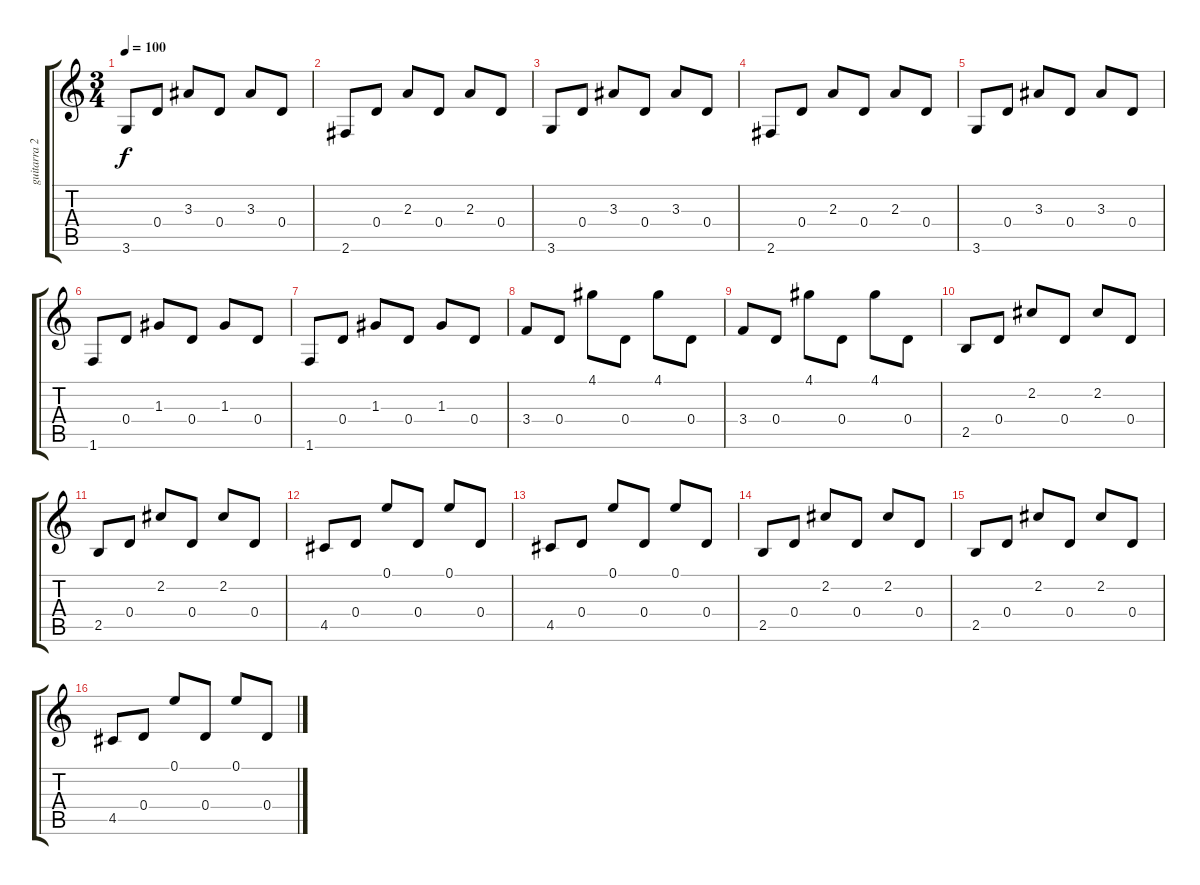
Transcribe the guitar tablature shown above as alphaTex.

\track ("guitarra 2" "guitarra 2") {instrument acousticguitarsteel}
\staff {score tabs}
\tuning (E4 B3 G3 D3 A2 E2) {hide}
\ts (3 4)
\tempo 100
\clef g2
\ks c
3.6.8{dy f} 0.4.8 3.3.8 0.4.8 3.3.8 0.4.8 |
2.6.8 0.4.8 2.3.8 0.4.8 2.3.8 0.4.8 |
3.6.8 0.4.8 3.3.8 0.4.8 3.3.8 0.4.8 |
2.6.8 0.4.8 2.3.8 0.4.8 2.3.8 0.4.8 |
3.6.8 0.4.8 3.3.8 0.4.8 3.3.8 0.4.8 |
1.6.8 0.4.8 1.3.8 0.4.8 1.3.8 0.4.8 |
1.6.8 0.4.8 1.3.8 0.4.8 1.3.8 0.4.8 |
3.4.8 0.4.8 4.1.8 0.4.8 4.1.8 0.4.8 |
3.4.8 0.4.8 4.1.8 0.4.8 4.1.8 0.4.8 |
2.5.8 0.4.8 2.2.8 0.4.8 2.2.8 0.4.8 |
2.5.8 0.4.8 2.2.8 0.4.8 2.2.8 0.4.8 |
4.5.8 0.4.8 0.1.8 0.4.8 0.1.8 0.4.8 |
4.5.8 0.4.8 0.1.8 0.4.8 0.1.8 0.4.8 |
2.5.8 0.4.8 2.2.8 0.4.8 2.2.8 0.4.8 |
2.5.8 0.4.8 2.2.8 0.4.8 2.2.8 0.4.8 |
4.5.8 0.4.8 0.1.8 0.4.8 0.1.8 0.4.8
